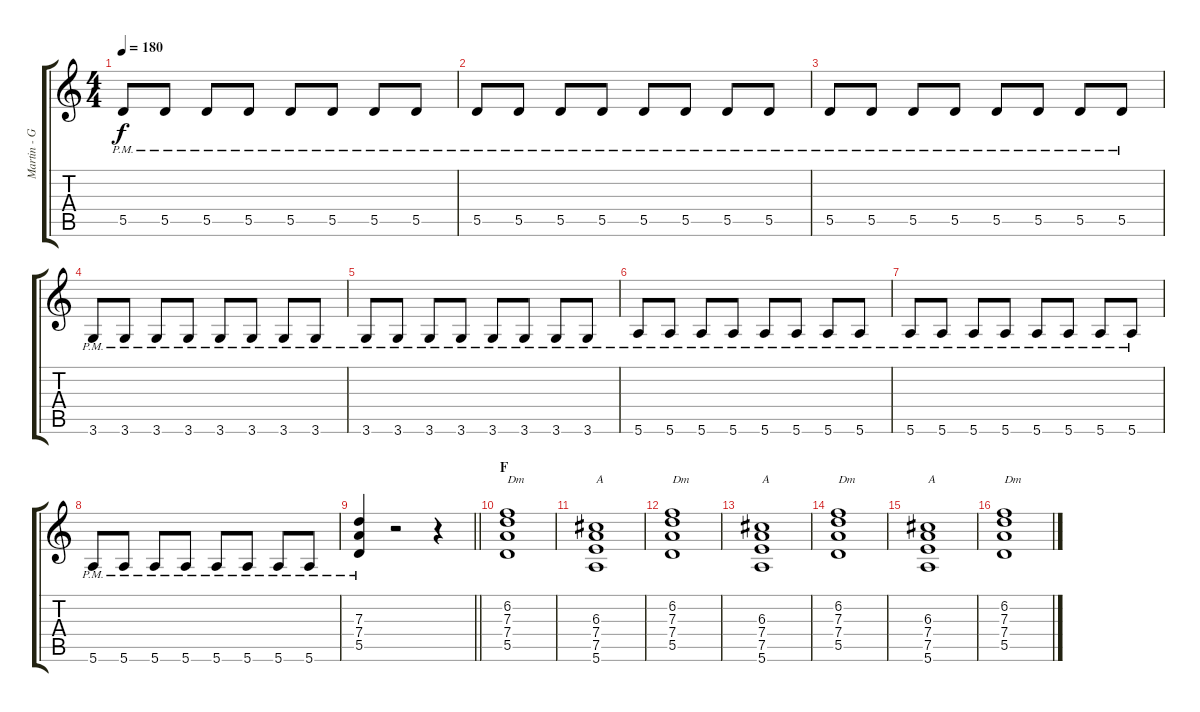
\track ("Martin - Guitar" "Martin - G") {instrument distortionguitar}
\staff {score tabs}
\tuning (E4 B3 G3 D3 A2 E2) {hide}
\ts (4 4)
\tempo 180
\clef g2
\ks c
5.5{pm}.8{dy f} 5.5{pm}.8 5.5{pm}.8 5.5{pm}.8 5.5{pm}.8 5.5{pm}.8 5.5{pm}.8 5.5{pm}.8 |
5.5{pm}.8 5.5{pm}.8 5.5{pm}.8 5.5{pm}.8 5.5{pm}.8 5.5{pm}.8 5.5{pm}.8 5.5{pm}.8 |
5.5{pm}.8 5.5{pm}.8 5.5{pm}.8 5.5{pm}.8 5.5{pm}.8 5.5{pm}.8 5.5{pm}.8 5.5{pm}.8 |
3.6{pm}.8 3.6{pm}.8 3.6{pm}.8 3.6{pm}.8 3.6{pm}.8 3.6{pm}.8 3.6{pm}.8 3.6{pm}.8 |
3.6{pm}.8 3.6{pm}.8 3.6{pm}.8 3.6{pm}.8 3.6{pm}.8 3.6{pm}.8 3.6{pm}.8 3.6{pm}.8 |
5.6{pm}.8 5.6{pm}.8 5.6{pm}.8 5.6{pm}.8 5.6{pm}.8 5.6{pm}.8 5.6{pm}.8 5.6{pm}.8 |
5.6{pm}.8 5.6{pm}.8 5.6{pm}.8 5.6{pm}.8 5.6{pm}.8 5.6{pm}.8 5.6{pm}.8 5.6{pm}.8 |
5.6{pm}.8 5.6{pm}.8 5.6{pm}.8 5.6{pm}.8 5.6{pm}.8 5.6{pm}.8 5.6{pm}.8 5.6{pm}.8 |
\barLineRight lightlight
(7.3 7.4 5.5{pm}).4 r.2 r.4 |
\section ("" "F")
(6.2 7.3 7.4 5.5).1{txt "Dm"} |
(6.3 7.4 7.5 5.6).1{txt "A"} |
(6.2 7.3 7.4 5.5).1{txt "Dm"} |
(6.3 7.4 7.5 5.6).1{txt "A"} |
(6.2 7.3 7.4 5.5).1{txt "Dm"} |
(6.3 7.4 7.5 5.6).1{txt "A"} |
(6.2 7.3 7.4 5.5).1{txt "Dm"}
